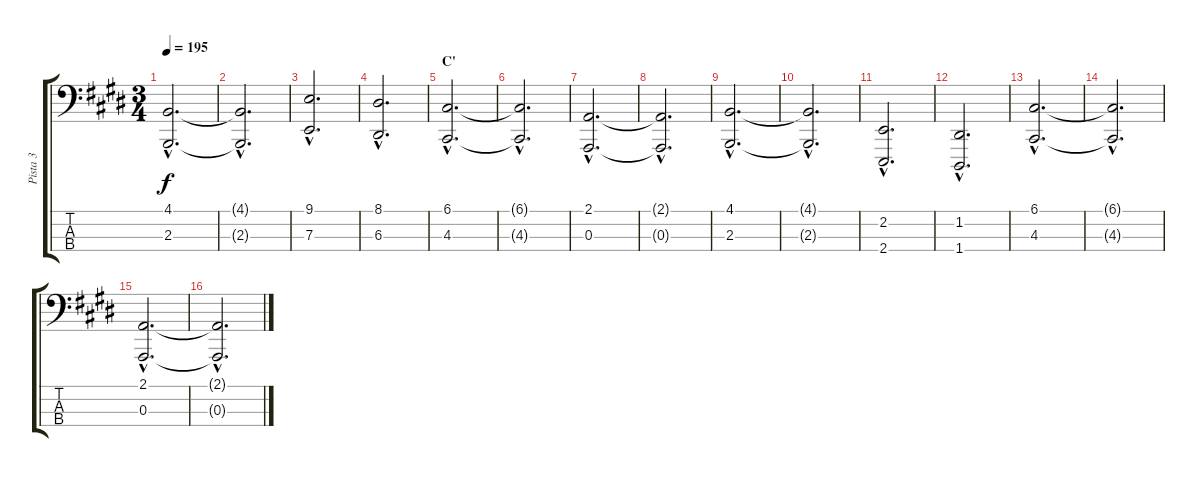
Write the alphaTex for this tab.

\track ("Pista 3" "Pista 3") {instrument stringensemble1}
\staff {score tabs}
\tuning (G2 D2 A1 D1) {hide}
\ts (3 4)
\tempo 195
\clef f4
\ks e
(4.1{hac} 2.3{hac}).2{d dy f} |
(4.1{hac t} 2.3{hac t}).2{d} |
(9.1{hac} 7.3{hac}).2{d} |
(8.1{hac} 6.3{hac}).2{d} |
\section ("" "C'")
(6.1{hac} 4.3{hac}).2{d} |
(6.1{hac t} 4.3{hac t}).2{d} |
(2.1{hac} 0.3{hac}).2{d} |
(2.1{hac t} 0.3{hac t}).2{d} |
(4.1{hac} 2.3{hac}).2{d} |
(4.1{hac t} 2.3{hac t}).2{d} |
(2.2{hac} 2.4{hac}).2{d} |
(1.2{hac} 1.4{hac}).2{d} |
(6.1{hac} 4.3{hac}).2{d} |
(6.1{hac t} 4.3{hac t}).2{d} |
(2.1{hac} 0.3{hac}).2{d} |
(2.1{hac t} 0.3{hac t}).2{d}
